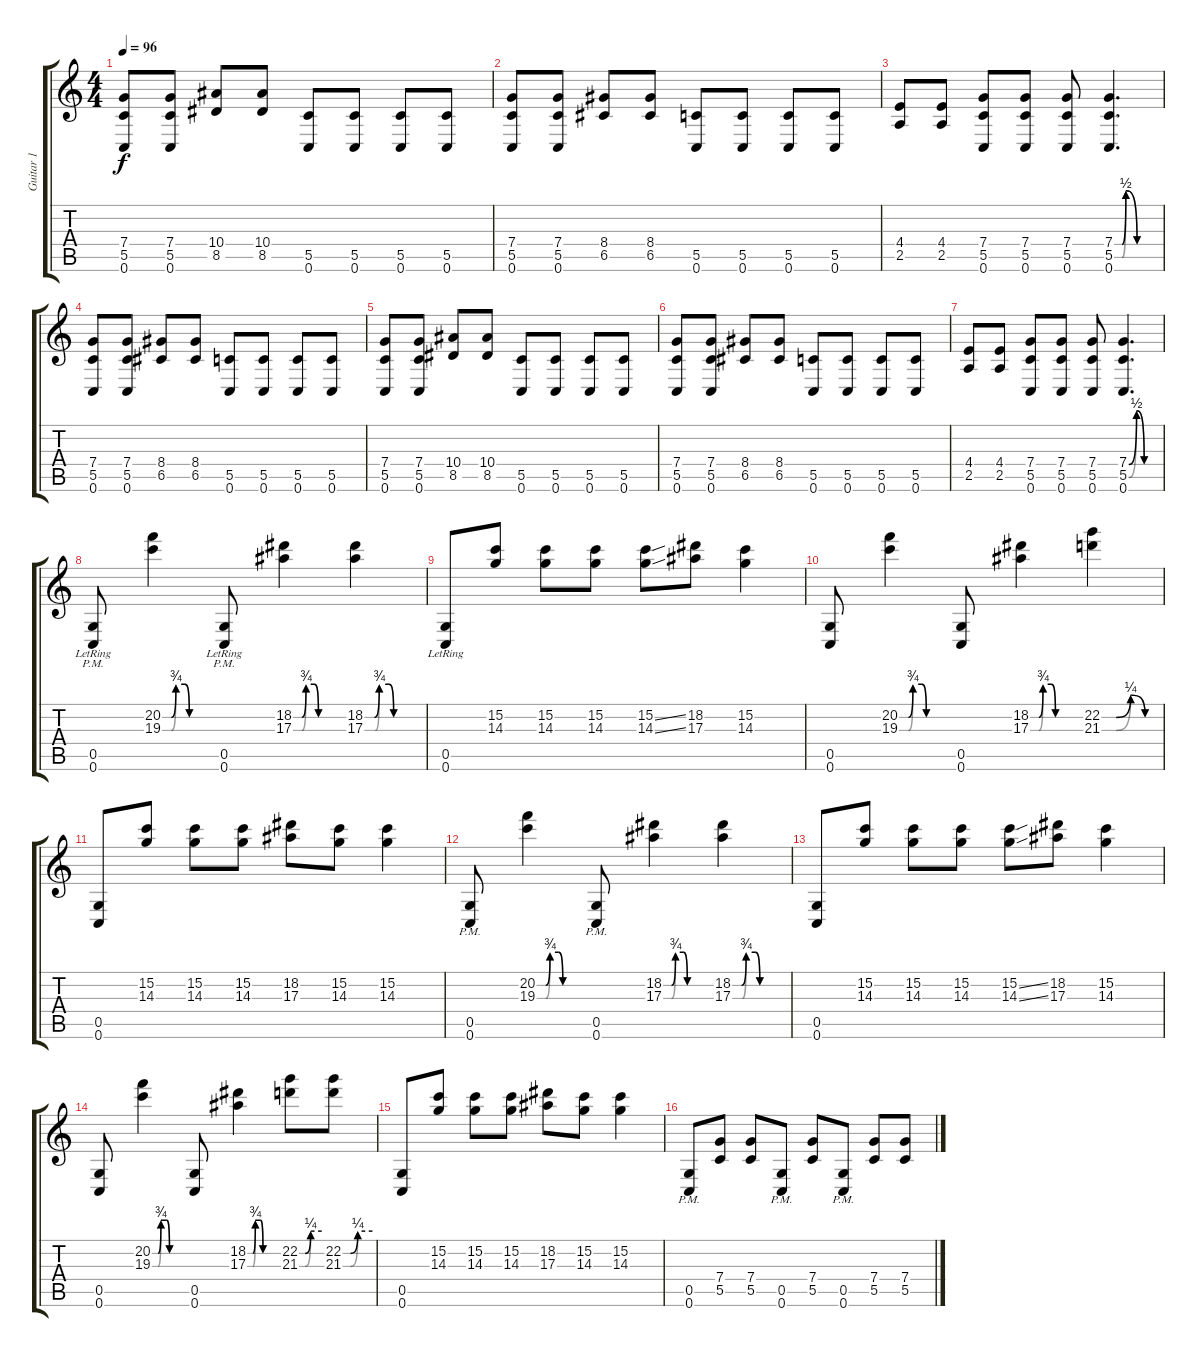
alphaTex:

\track ("Guitar 1" "Guitar 1") {instrument overdrivenguitar}
\staff {score tabs}
\tuning (D4 A3 F3 C3 G2 C2) {hide}
\ts (4 4)
\tempo 96
\clef g2
\ks c
(7.4 5.5 0.6).8{dy f} (7.4 5.5 0.6).8 (10.4 8.5).8 (10.4 8.5).8 (5.5 0.6).8 (5.5 0.6).8 (5.5 0.6).8 (5.5 0.6).8 |
(7.4 5.5 0.6).8 (7.4 5.5 0.6).8 (8.4 6.5).8 (8.4 6.5).8 (5.5 0.6).8 (5.5 0.6).8 (5.5 0.6).8 (5.5 0.6).8 |
(4.4 2.5).8 (4.4 2.5).8 (7.4 5.5 0.6).8 (7.4 5.5 0.6).8 (7.4 5.5 0.6).8 (7.4{be (custom 0 0 10 0 15 2 30 0 60 0)} 5.5{be (custom 0 0 10 0 15 2 30 0 60 0)} 0.6).4{d} |
(7.4 5.5 0.6).8 (7.4 5.5 0.6).8 (8.4 6.5).8 (8.4 6.5).8 (5.5 0.6).8 (5.5 0.6).8 (5.5 0.6).8 (5.5 0.6).8 |
(7.4 5.5 0.6).8 (7.4 5.5 0.6).8 (10.4 8.5).8 (10.4 8.5).8 (5.5 0.6).8 (5.5 0.6).8 (5.5 0.6).8 (5.5 0.6).8 |
(7.4 5.5 0.6).8 (7.4 5.5 0.6).8 (8.4 6.5).8 (8.4 6.5).8 (5.5 0.6).8 (5.5 0.6).8 (5.5 0.6).8 (5.5 0.6).8 |
(4.4 2.5).8 (4.4 2.5).8 (7.4 5.5 0.6).8 (7.4 5.5 0.6).8 (7.4 5.5 0.6).8 (7.4{be (custom 0 0 15 2 30 0 60 0)} 5.5{be (custom 0 0 15 2 30 0 60 0)} 0.6).4{d} |
(0.5{lr} 0.6{pm lr}).8 (20.2{be (custom 0 0 10 0 15 3 25 3 30 0 60 0)} 19.3{be (custom 0 0 10 0 15 3 25 3 30 0 60 0)}).4 (0.5{lr} 0.6{pm lr}).8 (18.2{be (custom 0 0 10 0 15 3 25 3 30 0 60 0)} 17.3{be (custom 0 0 10 0 15 3 25 3 30 0 60 0)}).4 (18.2{be (custom 0 0 10 0 15 3 25 3 30 0 60 0)} 17.3{be (custom 0 0 11 0 15 3 25 3 30 0 60 0)}).4 |
(0.5{lr} 0.6{lr}).8 (15.2 14.3).8 (15.2 14.3).8 (15.2 14.3).8 (15.2{ss} 14.3{ss}).8 (18.2 17.3).8 (15.2 14.3).4 |
(0.5 0.6).8 (20.2{be (custom 0 0 10 0 15 3 25 3 30 0 60 0)} 19.3{be (custom 0 0 10 0 15 3 25 3 30 0 60 0)}).4 (0.5 0.6).8 (18.2{be (custom 0 0 10 0 15 3 25 3 30 0 60 0)} 17.3{be (custom 0 0 10 0 15 3 25 3 30 0 60 0)}).4 (22.2{be (custom 0 0 15 0 30 1 45 0 60 0)} 21.3{be (custom 0 0 15 0 30 1 45 0 60 0)}).4 |
(0.5 0.6).8 (15.2 14.3).8 (15.2 14.3).8 (15.2 14.3).8 (18.2 17.3).8 (15.2 14.3).8 (15.2 14.3).4 |
(0.5 0.6{pm}).8 (20.2{be (custom 0 0 10 0 15 3 25 3 30 0 60 0)} 19.3{be (custom 0 0 10 0 15 3 25 3 30 0 60 0)}).4 (0.5 0.6{pm}).8 (18.2{be (custom 0 0 10 0 15 3 25 3 30 0 60 0)} 17.3{be (custom 0 0 10 0 15 3 25 3 30 0 60 0)}).4 (18.2{be (custom 0 0 10 0 15 3 25 3 30 0 60 0)} 17.3{be (custom 0 0 11 0 15 3 25 3 30 0 60 0)}).4 |
(0.5 0.6).8 (15.2 14.3).8 (15.2 14.3).8 (15.2 14.3).8 (15.2{ss} 14.3{ss}).8 (18.2 17.3).8 (15.2 14.3).4 |
(0.5 0.6).8 (20.2{be (custom 0 0 10 0 15 3 25 3 30 0 60 0)} 19.3{be (custom 0 0 10 0 15 3 25 3 30 0 60 0)}).4 (0.5 0.6).8 (18.2{be (custom 0 0 10 0 15 3 25 3 30 0 60 0)} 17.3{be (custom 0 0 10 0 15 3 25 3 30 0 60 0)}).4 (22.2{be (custom 0 0 15 0 30 1 60 1)} 21.3{be (custom 0 0 15 0 30 1 60 1)}).8 (22.2{be (custom 0 0 15 0 30 1 60 1)} 21.3{be (custom 0 0 15 0 30 1 60 1)}).8 |
(0.5 0.6).8 (15.2 14.3).8 (15.2 14.3).8 (15.2 14.3).8 (18.2 17.3).8 (15.2 14.3).8 (15.2 14.3).4 |
(0.5 0.6{pm}).8 (7.4 5.5).8 (7.4 5.5).8 (0.5 0.6{pm}).8 (7.4 5.5).8 (0.5 0.6{pm}).8 (7.4 5.5).8 (7.4 5.5).8
